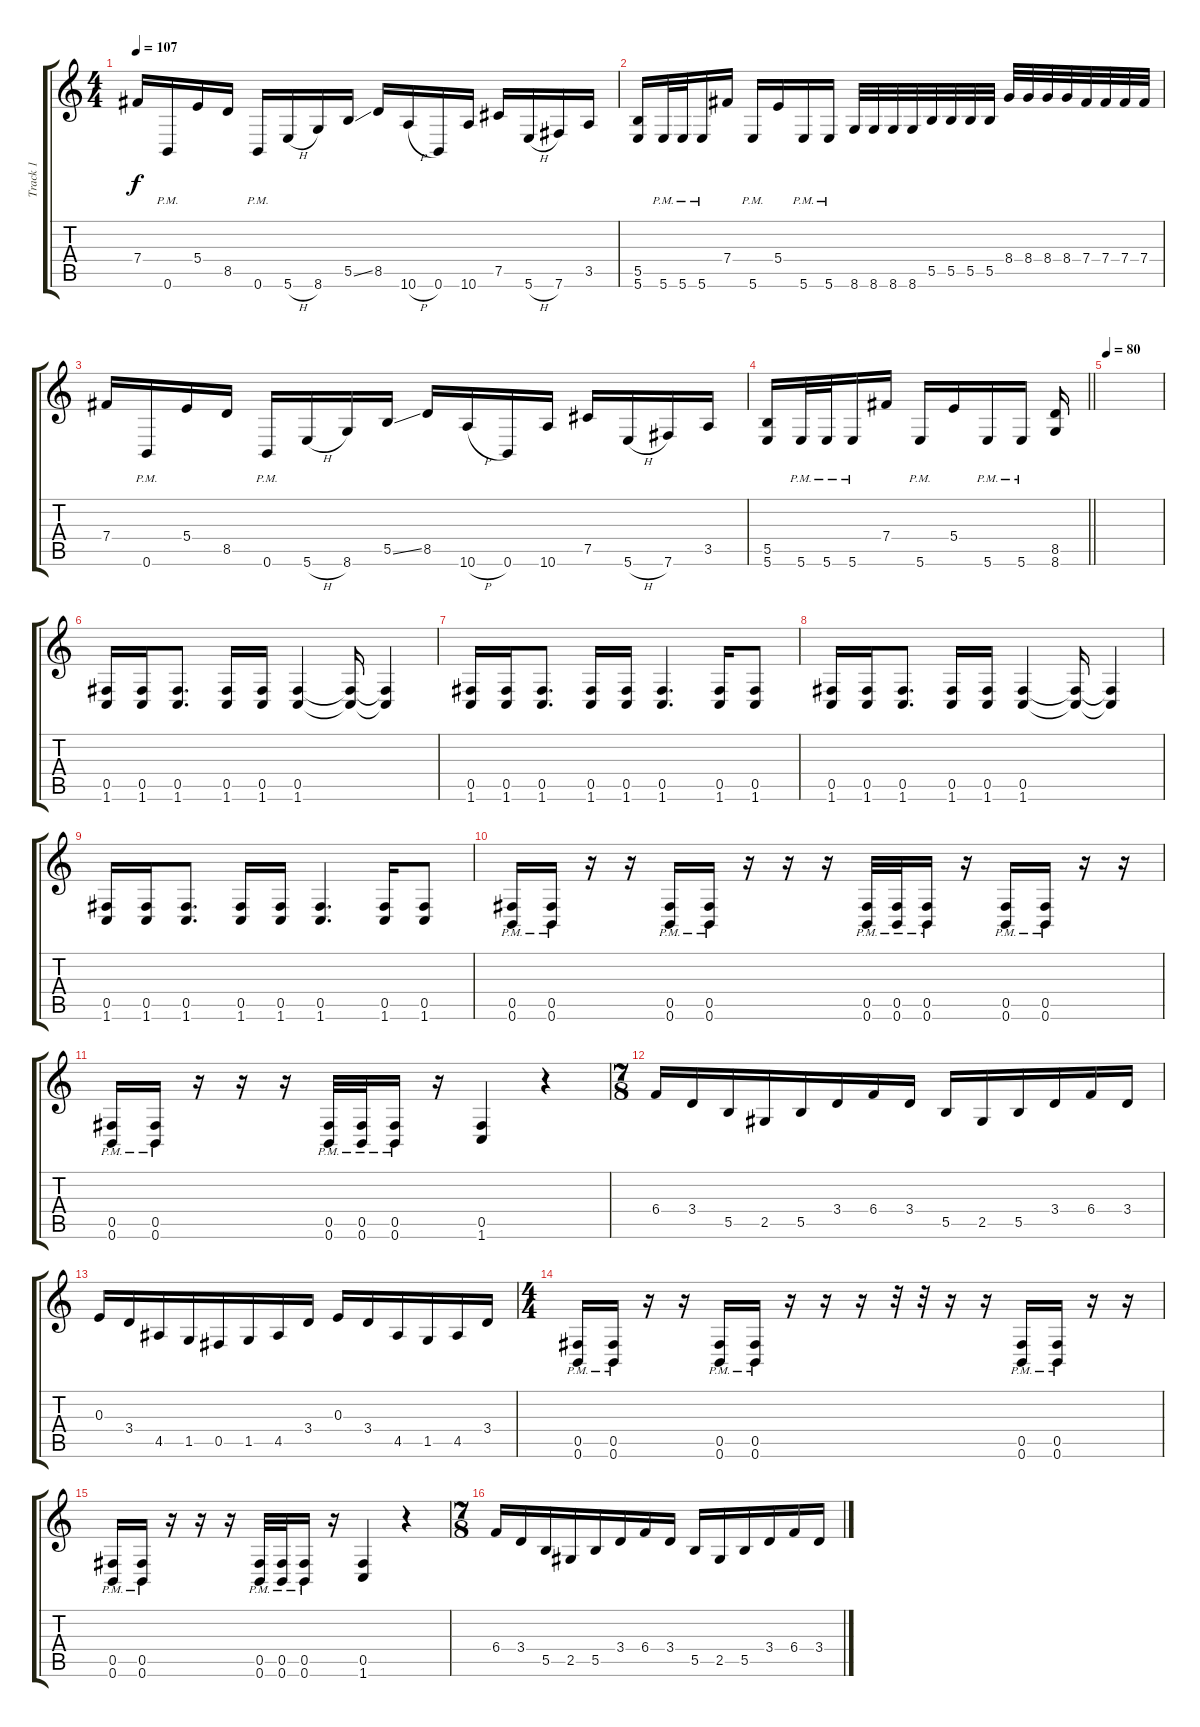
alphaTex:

\track ("Track 1" "Track 1") {instrument distortionguitar}
\staff {score tabs}
\tuning (Db4 Ab3 E3 B2 Gb2 B1) {hide}
\ts (4 4)
\tempo 107
\clef g2
\ks c
7.4.16{dy f} 0.6{pm}.16 5.4.16 8.5.16 0.6{pm}.16 5.6{h}.16 8.6.16 5.5{ss}.16 8.5.16 10.6{h}.16 0.6.16 10.6.16 7.5.16 5.6{h}.16 7.6.16 3.5.16 |
(5.5 5.6).16 5.6{pm}.32 5.6{pm}.32 5.6{pm}.16 7.4.16 5.6{pm}.16 5.4.16 5.6{pm}.16 5.6{pm}.16 8.6.32 8.6.32 8.6.32 8.6.32 5.5.32 5.5.32 5.5.32 5.5.32 8.4.32 8.4.32 8.4.32 8.4.32 7.4.32 7.4.32 7.4.32 7.4.32 |
7.4.16 0.6{pm}.16 5.4.16 8.5.16 0.6{pm}.16 5.6{h}.16 8.6.16 5.5{ss}.16 8.5.16 10.6{h}.16 0.6.16 10.6.16 7.5.16 5.6{h}.16 7.6.16 3.5.16 |
\barLineRight lightlight
(5.5 5.6).16 5.6{pm}.32 5.6{pm}.32 5.6{pm}.16 7.4.16 5.6{pm}.16 5.4.16 5.6{pm}.16 5.6{pm}.16 (8.5 8.6).16 |
\tempo 80
|
(0.5 1.6).16 (0.5 1.6).16 (0.5 1.6).8{d} (0.5 1.6).16 (0.5 1.6).16 (0.5 1.6).4 (0.5{t} 1.6{t}).16 (0.5{t} 1.6{t}).4 |
(0.5 1.6).16 (0.5 1.6).16 (0.5 1.6).8{d} (0.5 1.6).16 (0.5 1.6).16 (0.5 1.6).4{d} (0.5 1.6).16 (0.5 1.6).8 |
(0.5 1.6).16 (0.5 1.6).16 (0.5 1.6).8{d} (0.5 1.6).16 (0.5 1.6).16 (0.5 1.6).4 (0.5{t} 1.6{t}).16 (0.5{t} 1.6{t}).4 |
(0.5 1.6).16 (0.5 1.6).16 (0.5 1.6).8{d} (0.5 1.6).16 (0.5 1.6).16 (0.5 1.6).4{d} (0.5 1.6).16 (0.5 1.6).8 |
(0.5{pm} 0.6{pm}).16 (0.5{pm} 0.6{pm}).16 r.16 r.16 (0.5{pm} 0.6{pm}).16 (0.5{pm} 0.6{pm}).16 r.16 r.16 r.16 (0.5{pm} 0.6{pm}).32 (0.5{pm} 0.6{pm}).32 (0.5{pm} 0.6{pm}).16 r.16 (0.5{pm} 0.6{pm}).16 (0.5{pm} 0.6{pm}).16 r.16 r.16 |
(0.5{pm} 0.6{pm}).16 (0.5{pm} 0.6{pm}).16 r.16 r.16 r.16 (0.5{pm} 0.6{pm}).32 (0.5{pm} 0.6{pm}).32 (0.5{pm} 0.6{pm}).16 r.16 (0.5 1.6).4 r.4 |
\ts (7 8)
6.4.16 3.4.16 5.5.16 2.5.16 5.5.16 3.4.16 6.4.16 3.4.16 5.5.16 2.5.16 5.5.16 3.4.16 6.4.16 3.4.16 |
0.3.16 3.4.16 4.5.16 1.5.16 0.5.16 1.5.16 4.5.16 3.4.16 0.3.16 3.4.16 4.5.16 1.5.16 4.5.16 3.4.16 |
\ts (4 4)
(0.5{pm} 0.6{pm}).16 (0.5{pm} 0.6{pm}).16 r.16 r.16 (0.5{pm} 0.6{pm}).16 (0.5{pm} 0.6{pm}).16 r.16 r.16 r.16 r.32 r.32 r.16 r.16 (0.5{pm} 0.6{pm}).16 (0.5{pm} 0.6{pm}).16 r.16 r.16 |
(0.5{pm} 0.6{pm}).16 (0.5{pm} 0.6{pm}).16 r.16 r.16 r.16 (0.5{pm} 0.6{pm}).32 (0.5{pm} 0.6{pm}).32 (0.5{pm} 0.6{pm}).16 r.16 (0.5 1.6).4 r.4 |
\ts (7 8)
6.4.16 3.4.16 5.5.16 2.5.16 5.5.16 3.4.16 6.4.16 3.4.16 5.5.16 2.5.16 5.5.16 3.4.16 6.4.16 3.4.16
